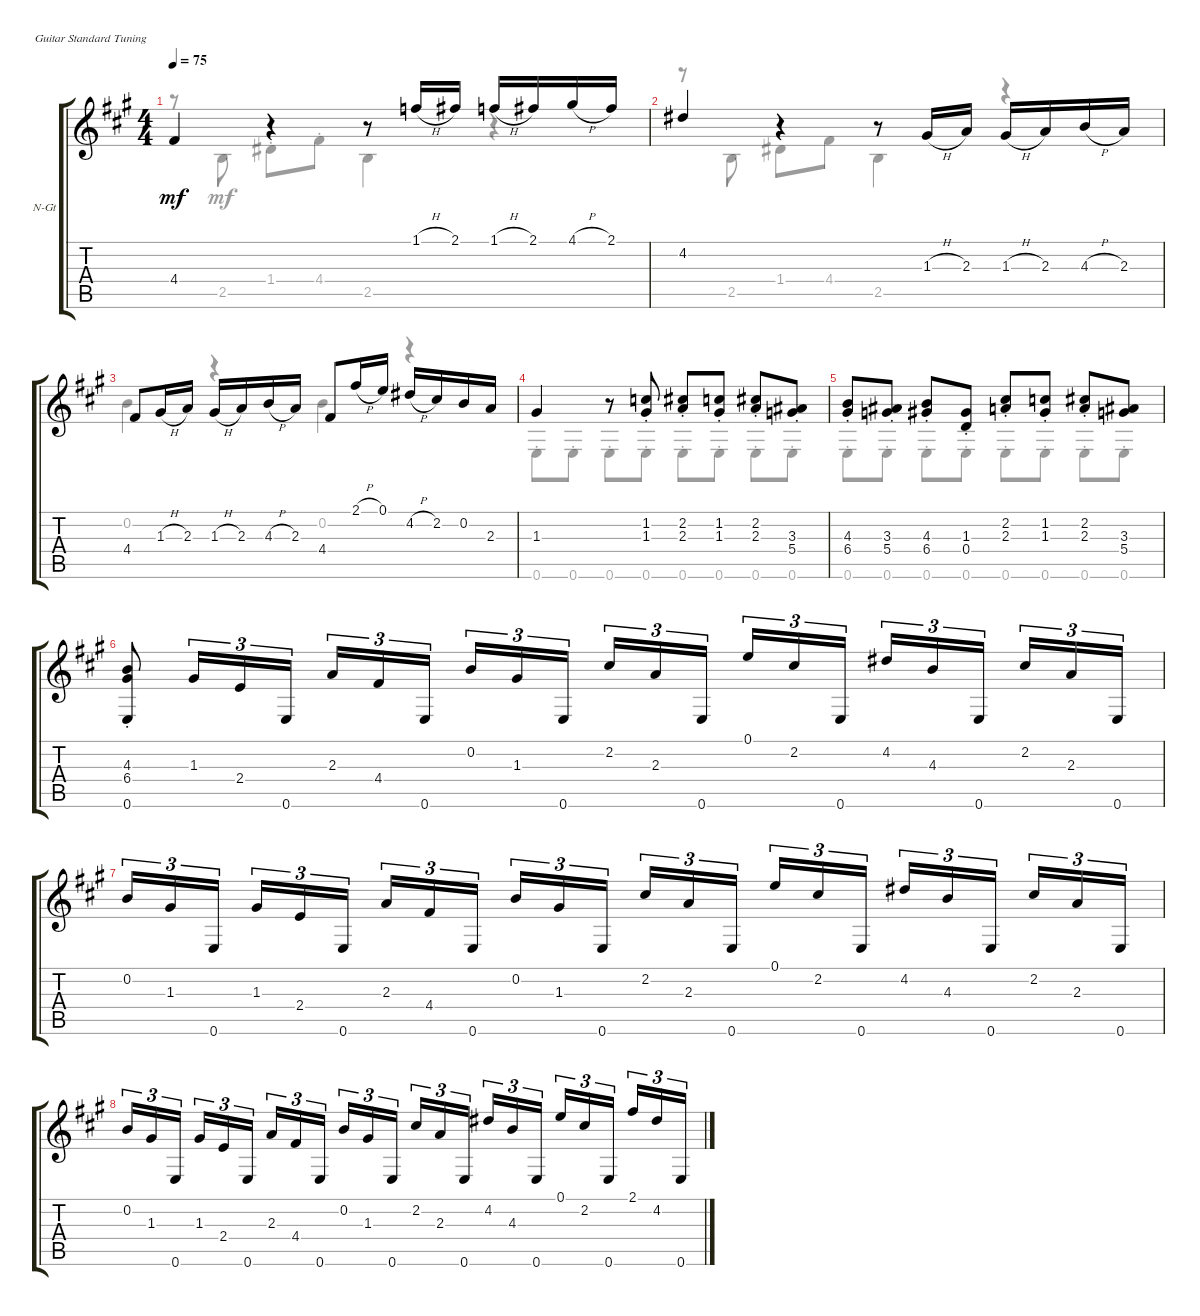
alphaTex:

\defaultSystemsLayout 4
\bracketExtendMode groupsimilarinstruments
\firstSystemTrackNameOrientation horizontal
\otherSystemsTrackNameOrientation horizontal
\track ("Nylon Guitar" "N-Gt") {instrument acousticguitarsteel}
\staff {score tabs}
\tuning (E4 B3 G3 D3 A2 E2)
\voice
\ts (4 4)
\tempo 75
\clef g2
\scale
1.07062
\ks a
4.4.4{dy mf} r.4 r.8 1.1{h}.16 2.1.16 1.1{h}.16 2.1.16 4.1{h}.16 2.1.16 |
\scale
0.929382 4.2.4 r.4 r.8 1.3{h}.16 2.3.16 1.3{h}.16 2.3.16 4.3{h}.16 2.3.16 |
\scale
1.07062 4.4.8 1.3{h}.16 2.3.16 1.3{h}.16 2.3.16 4.3{h}.16 2.3.16 4.4.8 2.1{h}.16 0.1.16 4.2{h}.16 2.2.16 0.2.16 2.3.16 |
\scale
0.929382 1.3.4 r.8 (1.3{st} 1.2{st}).8 (2.2{st} 2.3{st}).8 (1.3{st} 1.2{st}).8 (2.3{st} 2.2{st}).8 (3.3{st} 5.4{st}).8 |
\scale
1.07062 (4.3{st} 6.4{st}).8 (3.3{st} 5.4{st}).8 (4.3{st} 6.4{st}).8 (0.4{st} 1.3{st}).8 (2.2{st} 2.3{st}).8 (1.3{st} 1.2{st}).8 (2.2{st} 2.3{st}).8 (3.3 5.4).8 |
\scale
0.929382 (4.3{st} 6.4{st} 0.6{st}).8 1.3.16{tu (3 2)} 2.4.16{tu (3 2)} 0.6.16{tu (3 2)} 2.3.16{tu (3 2)} 4.4.16{tu (3 2)} 0.6.16{tu (3 2)} 0.2.16{tu (3 2)} 1.3.16{tu (3 2)} 0.6.16{tu (3 2)} 2.2.16{tu (3 2)} 2.3.16{tu (3 2)} 0.6.16{tu (3 2)} 0.1.16{tu (3 2)} 2.2.16{tu (3 2)} 0.6.16{tu (3 2)} 4.2.16{tu (3 2)} 4.3.16{tu (3 2)} 0.6.16{tu (3 2)} 2.2.16{tu (3 2)} 2.3.16{tu (3 2)} 0.6.16{tu (3 2)} |
\scale
1.07062 0.2.16{tu (3 2)} 1.3.16{tu (3 2)} 0.6.16{tu (3 2)} 1.3.16{tu (3 2)} 2.4.16{tu (3 2)} 0.6.16{tu (3 2)} 2.3.16{tu (3 2)} 4.4.16{tu (3 2)} 0.6.16{tu (3 2)} 0.2.16{tu (3 2)} 1.3.16{tu (3 2)} 0.6.16{tu (3 2)} 2.2.16{tu (3 2)} 2.3.16{tu (3 2)} 0.6.16{tu (3 2)} 0.1.16{tu (3 2)} 2.2.16{tu (3 2)} 0.6.16{tu (3 2)} 4.2.16{tu (3 2)} 4.3.16{tu (3 2)} 0.6.16{tu (3 2)} 2.2.16{tu (3 2)} 2.3.16{tu (3 2)} 0.6.16{tu (3 2)} |
\scale
0.929382 0.2.16{tu (3 2)} 1.3.16{tu (3 2)} 0.6.16{tu (3 2)} 1.3.16{tu (3 2)} 2.4.16{tu (3 2)} 0.6.16{tu (3 2)} 2.3.16{tu (3 2)} 4.4.16{tu (3 2)} 0.6.16{tu (3 2)} 0.2.16{tu (3 2)} 1.3.16{tu (3 2)} 0.6.16{tu (3 2)} 2.2.16{tu (3 2)} 2.3.16{tu (3 2)} 0.6.16{tu (3 2)} 4.2.16{tu (3 2)} 4.3.16{tu (3 2)} 0.6.16{tu (3 2)} 0.1.16{tu (3 2)} 2.2.16{tu (3 2)} 0.6.16{tu (3 2)} 2.1.16{tu (3 2)} 4.2.16{tu (3 2)} 0.6.16{tu (3 2)}
\voice
\clef g2
\ottava regular
\simile none
\scale
1.07062
\ks a
r.8{dy mf} 2.5.8 1.4{st}.8 4.4{st}.8 2.5.4 r.4 |
\scale
0.929382 r.8 2.5.8 1.4.8 4.4.8 2.5.4 r.4 |
\scale
1.07062 0.2.4 r.4 0.2.4 r.4 |
\scale
0.929382 0.6{st}.8 0.6{st}.8 0.6{st}.8 0.6{st}.8 0.6{st}.8 0.6{st}.8 0.6{st}.8 0.6{st}.8 |
\scale
1.07062 0.6{st}.8 0.6{st}.8 0.6{st}.8 0.6{st}.8 0.6{st}.8 0.6{st}.8 0.6{st}.8 0.6{st}.8 |
\scale
0.929382 |
\scale
1.07062 |
\scale
0.929382
